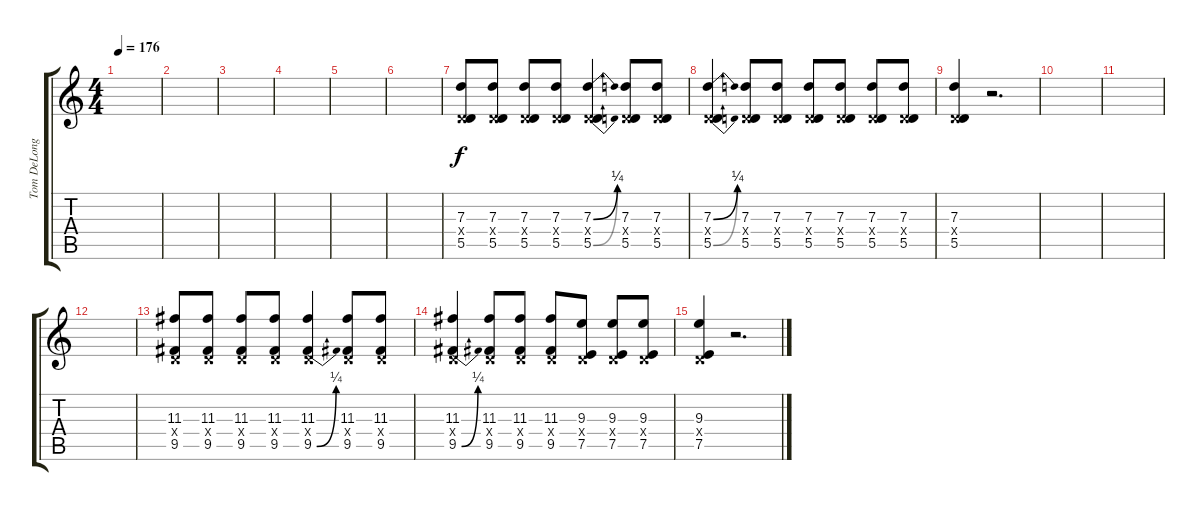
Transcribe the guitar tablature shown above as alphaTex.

\track ("Tom DeLonge - Guitar 2" "Tom DeLong") {instrument distortionguitar}
\staff {score tabs}
\tuning (E4 B3 G3 D3 A2 E2) {hide}
\ts (4 4)
\tempo 176
\clef g2
\ks c
|
|
|
|
|
|
(7.3 0.4{x} 5.5).8{volume 14 balance 0} (7.3 0.4{x} 5.5).8 (7.3 0.4{x} 5.5).8 (7.3 0.4{x} 5.5).8 (7.3{be (bend 0 0 60 1)} 0.4{x} 5.5{be (bend 0 0 60 1)}).4 (7.3 0.4{x} 5.5).8 (7.3 0.4{x} 5.5).8 |
(7.3{be (bend 0 0 60 1)} 0.4{x} 5.5{be (bend 0 0 60 1)}).4 (7.3 0.4{x} 5.5).8 (7.3 0.4{x} 5.5).8 (7.3 0.4{x} 5.5).8 (7.3 0.4{x} 5.5).8 (7.3 0.4{x} 5.5).8 (7.3 0.4{x} 5.5).8 |
(7.3 0.4{x} 5.5).4 r.2{d} |
|
|
|
(11.3 0.4{x} 9.5).8 (11.3 0.4{x} 9.5).8 (11.3 0.4{x} 9.5).8 (11.3 0.4{x} 9.5).8 (11.3 0.4{x} 9.5{be (bend 0 0 60 1)}).4 (11.3 0.4{x} 9.5).8 (11.3 0.4{x} 9.5).8 |
(11.3 0.4{x} 9.5{be (bend 0 0 60 1)}).4 (11.3 0.4{x} 9.5).8 (11.3 0.4{x} 9.5).8 (11.3 0.4{x} 9.5).8 (9.3 0.4{x} 7.5).8 (9.3 0.4{x} 7.5).8 (9.3 0.4{x} 7.5).8 |
(9.3 0.4{x} 7.5).4 r.2{d}
